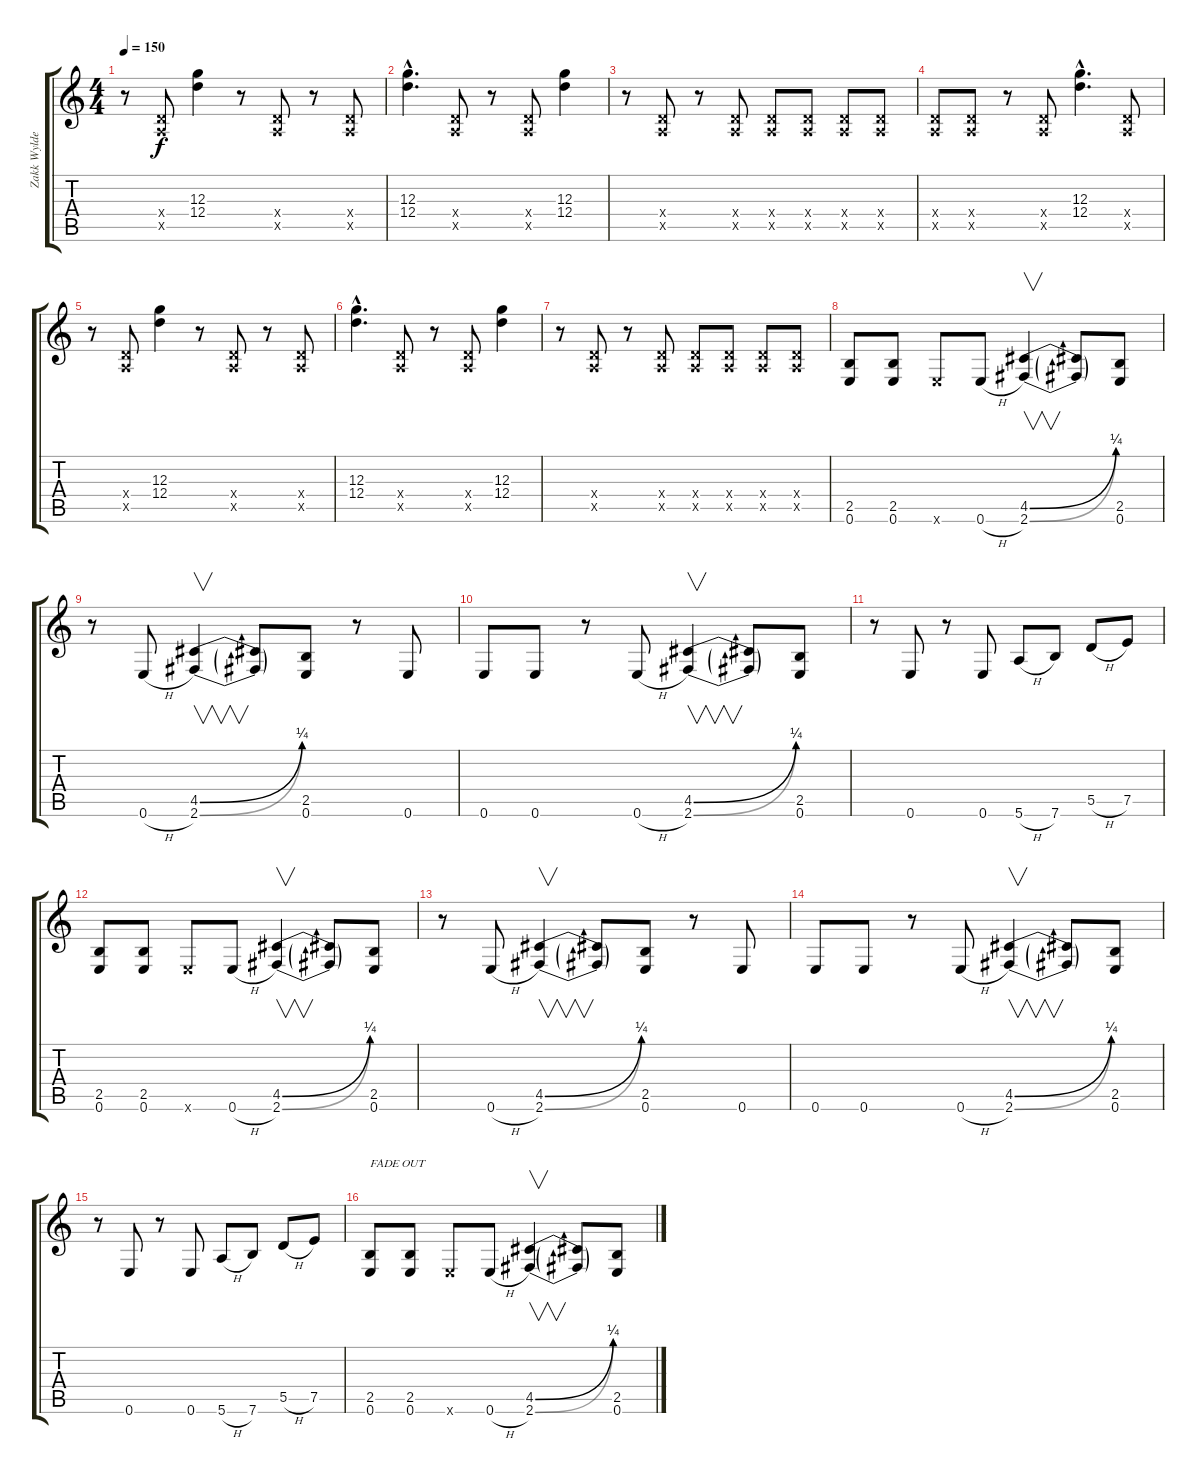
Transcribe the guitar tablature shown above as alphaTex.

\track ("Zakk Wylde " "Zakk Wylde") {instrument distortionguitar}
\staff {score tabs}
\tuning (E4 B3 G3 D3 A2 E2) {hide}
\ts (4 4)
\tempo 150
\clef g2
\ks c
r.8{dy f} (0.4{x} 0.5{x}).8 (12.3 12.4).4 r.8 (0.4{x} 0.5{x}).8 r.8 (0.4{x} 0.5{x}).8 |
(12.3{hac} 12.4{hac}).4{d} (0.4{x} 0.5{x}).8 r.8 (0.4{x} 0.5{x}).8 (12.3 12.4).4 |
r.8 (0.4{x} 0.5{x}).8 r.8 (0.4{x} 0.5{x}).8 (0.4{x} 0.5{x}).8 (0.4{x} 0.5{x}).8 (0.4{x} 0.5{x}).8 (0.4{x} 0.5{x}).8 |
(0.4{x} 0.5{x}).8 (0.4{x} 0.5{x}).8 r.8 (0.4{x} 0.5{x}).8 (12.3{hac} 12.4{hac}).4{d} (0.4{x} 0.5{x}).8 |
r.8 (0.4{x} 0.5{x}).8 (12.3 12.4).4 r.8 (0.4{x} 0.5{x}).8 r.8 (0.4{x} 0.5{x}).8 |
(12.3{hac} 12.4{hac}).4{d} (0.4{x} 0.5{x}).8 r.8 (0.4{x} 0.5{x}).8 (12.3 12.4).4 |
r.8 (0.4{x} 0.5{x}).8 r.8 (0.4{x} 0.5{x}).8 (0.4{x} 0.5{x}).8 (0.4{x} 0.5{x}).8 (0.4{x} 0.5{x}).8 (0.4{x} 0.5{x}).8 |
(2.5 0.6).8 (2.5 0.6).8 0.6{x}.8 0.6{h}.8 (4.5{be (bend 0 0 60 1)} 2.6{be (bend 0 0 60 1)}).4{v} (4.5{t} 2.6{t}).8 (2.5 0.6).8 |
r.8 0.6{h}.8 (4.5{be (bend 0 0 60 1)} 2.6{be (bend 0 0 60 1)}).4{v} (4.5{t} 2.6{t}).8 (2.5 0.6).8 r.8 0.6.8 |
0.6.8 0.6.8 r.8 0.6{h}.8 (4.5{be (bend 0 0 60 1)} 2.6{be (bend 0 0 60 1)}).4{v} (4.5{t} 2.6{t}).8 (2.5 0.6).8 |
r.8 0.6.8 r.8 0.6.8 5.6{h}.8 7.6.8 5.5{h}.8 7.5.8 |
(2.5 0.6).8 (2.5 0.6).8 0.6{x}.8 0.6{h}.8 (4.5{be (bend 0 0 60 1)} 2.6{be (bend 0 0 60 1)}).4{v} (4.5{t} 2.6{t}).8 (2.5 0.6).8 |
r.8 0.6{h}.8 (4.5{be (bend 0 0 60 1)} 2.6{be (bend 0 0 60 1)}).4{v} (4.5{t} 2.6{t}).8 (2.5 0.6).8 r.8 0.6.8 |
0.6.8 0.6.8 r.8 0.6{h}.8 (4.5{be (bend 0 0 60 1)} 2.6{be (bend 0 0 60 1)}).4{v} (4.5{t} 2.6{t}).8 (2.5 0.6).8 |
r.8 0.6.8 r.8 0.6.8 5.6{h}.8 7.6.8 5.5{h}.8 7.5.8 |
(2.5 0.6).8{txt "FADE OUT"} (2.5 0.6).8 0.6{x}.8 0.6{h}.8 (4.5{be (bend 0 0 60 1)} 2.6{be (bend 0 0 60 1)}).4{v} (4.5{t} 2.6{t}).8 (2.5 0.6).8
